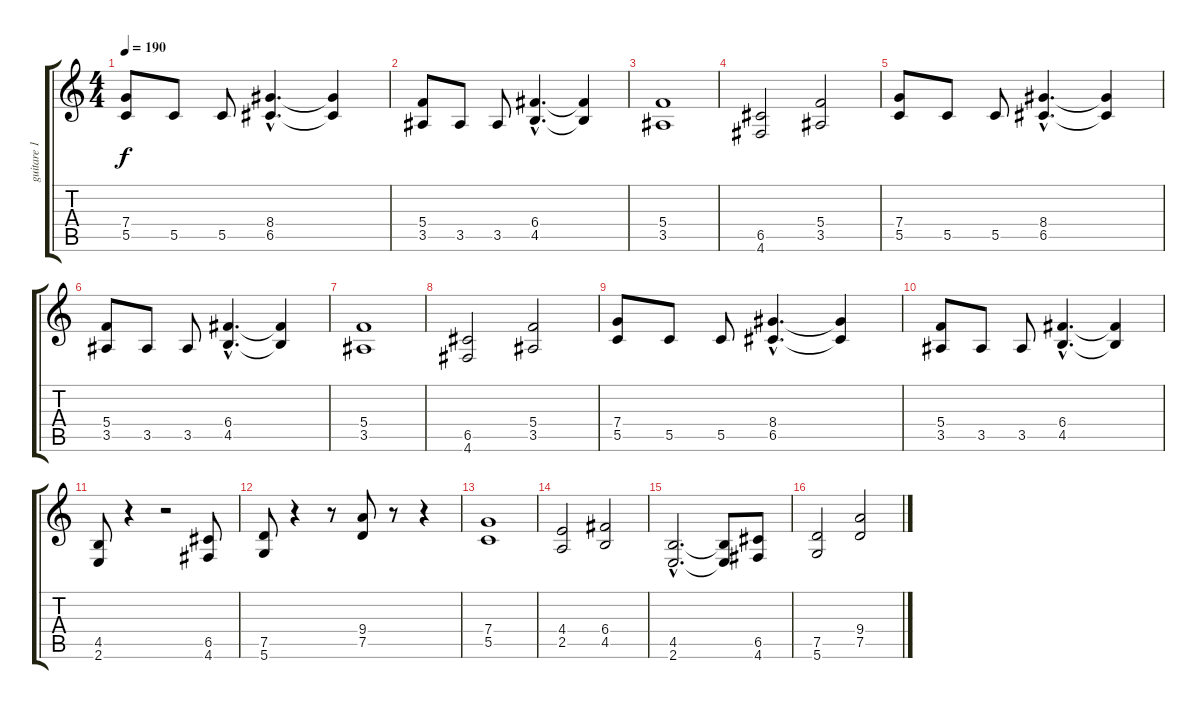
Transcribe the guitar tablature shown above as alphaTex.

\track ("guitare 1" "guitare 1") {instrument distortionguitar}
\staff {score tabs}
\tuning (D4 A3 F3 C3 G2 D2) {hide}
\ts (4 4)
\tempo 190
\clef g2
\ks c
(7.4 5.5).8{dy f} 5.5.8 5.5.8 (8.4{hac} 6.5{hac}).4{d} (8.4{t} 6.5{t}).4 |
(5.4 3.5).8 3.5.8 3.5.8 (6.4{hac} 4.5{hac}).4{d} (6.4{t} 4.5{t}).4 |
(5.4 3.5).1 |
(6.5 4.6).2 (5.4 3.5).2 |
(7.4 5.5).8 5.5.8 5.5.8 (8.4{hac} 6.5{hac}).4{d} (8.4{t} 6.5{t}).4 |
(5.4 3.5).8 3.5.8 3.5.8 (6.4{hac} 4.5{hac}).4{d} (6.4{t} 4.5{t}).4 |
(5.4 3.5).1 |
(6.5 4.6).2 (5.4 3.5).2 |
(7.4 5.5).8 5.5.8 5.5.8 (8.4{hac} 6.5{hac}).4{d} (8.4{t} 6.5{t}).4 |
(5.4 3.5).8 3.5.8 3.5.8 (6.4{hac} 4.5{hac}).4{d} (6.4{t} 4.5{t}).4 |
(4.5 2.6).8 r.4 r.2 (6.5 4.6).8 |
(7.5 5.6).8 r.4 r.8 (9.4 7.5).8 r.8 r.4 |
(7.4 5.5).1 |
(4.4 2.5).2 (6.4 4.5).2 |
(4.5{hac} 2.6{hac}).2{d} (4.5{t} 2.6{t}).8 (6.5 4.6).8 |
(7.5 5.6).2 (9.4 7.5).2
